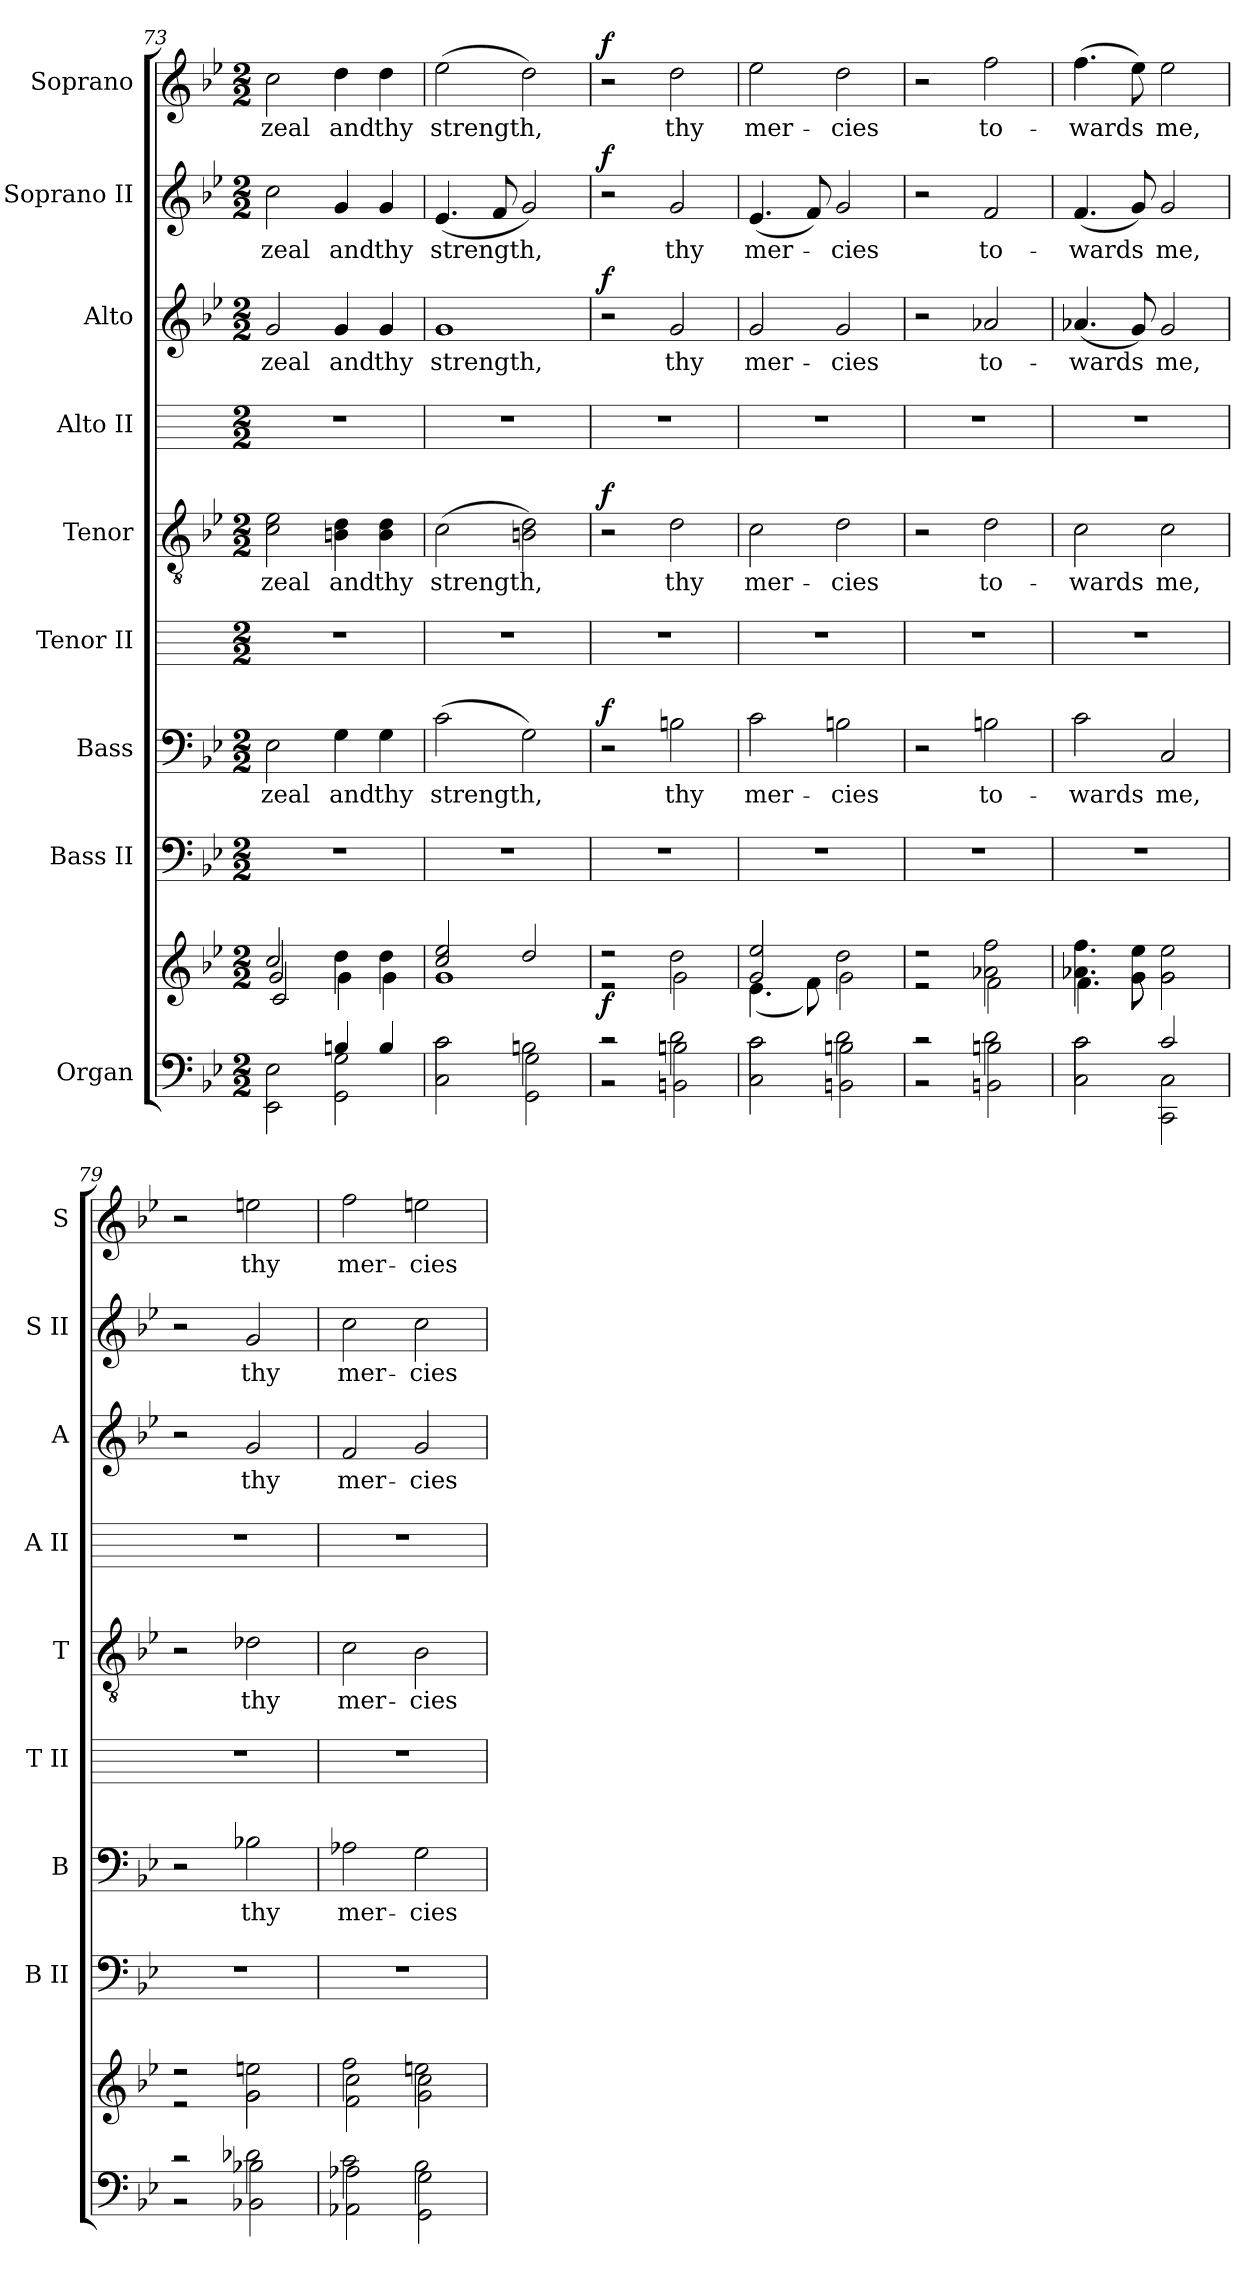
**kern	**kern	**dynam	**kern	**kern	**text	**dynam	**kern	**kern	**text	**dynam	**kern	**kern	**text	**dynam	**kern	**text	**dynam	**kern	**text	**dynam
*part9	*part9	*part9	*part8	*part7	*part7	*part7	*part6	*part5	*part5	*part5	*part4	*part3	*part3	*part3	*part2	*part2	*part2	*part1	*part1	*part1
*staff10	*staff9	*staff9/10	*staff8	*staff7	*staff7	*staff7	*staff6	*staff5	*staff5	*staff5	*staff4	*staff3	*staff3	*staff3	*staff2	*staff2	*staff2	*staff1	*staff1	*staff1
*I"Organ	*	*	*I"Bass II	*I"Bass	*	*	*I"Tenor II	*I"Tenor	*	*	*I"Alto II	*I"Alto	*	*	*I"Soprano II	*	*	*I"Soprano	*	*
*	*	*	*I'B II	*I'B	*	*	*I'T II	*I'T	*	*	*I'A II	*I'A	*	*	*I'S II	*	*	*I'S	*	*
!!LO:LB:g=z
*clefF4	*clefG2	*	*clefF4	*clefF4	*	*	*	*clefGv2	*	*	*	*clefG2	*	*	*clefG2	*	*	*clefG2	*	*
*k[b-e-]	*k[b-e-]	*	*k[b-e-]	*k[b-e-]	*	*	*	*k[b-e-]	*	*	*	*k[b-e-]	*	*	*k[b-e-]	*	*	*k[b-e-]	*	*
*B-:	*B-:	*	*B-:	*B-:	*	*	*	*B-:	*	*	*	*B-:	*	*	*B-:	*	*	*B-:	*	*
*M2/2	*M2/2	*	*M2/2	*M2/2	*	*	*M2/2	*M2/2	*	*	*M2/2	*M2/2	*	*	*M2/2	*	*	*M2/2	*	*
=73	=73	=73	=73	=73	=73	=73	=73	=73	=73	=73	=73	=73	=73	=73	=73	=73	=73	=73	=73	=73
*^	*^	*	*	*	*	*	*	*	*	*	*	*	*	*	*	*	*	*	*	*
*	*	*	*^	*	*	*	*	*	*	*	*	*	*	*	*	*	*	*	*	*	*	*
!	!	!	!	!	!	!	!	!LO:LY:b	!	!	!	!LO:LY:b	!	!	!	!LO:LY:b	!	!	!LO:LY:b	!	!	!LO:LY:b	!
2ryy	2EE-\ 2E-\	2cc/	2g/	2c/	.	1r	2E-	zeal	.	1r	2c 2e-	zeal	.	1r	2g	zeal	.	2cc	zeal	.	2cc	zeal	.
!	!	!	!	!	!	!	!	!LO:LY:b	!	!	!	!LO:LY:b	!	!	!	!LO:LY:b	!	!	!LO:LY:b	!	!	!LO:LY:b	!
4Bn/	2GG\ 2G\	4dd\	4g\	2ryy	.	.	4G	and	.	.	4Bn 4d	and	.	.	4g	and	.	4g	and	.	4dd	and	.
!	!	!	!	!	!	!	!	!LO:LY:b	!	!	!	!LO:LY:b	!	!	!	!LO:LY:b	!	!	!LO:LY:b	!	!	!LO:LY:b	!
4B/	.	4dd\	4g\	.	.	.	4G	thy	.	.	4B 4d	thy	.	.	4g	thy	.	4g	thy	.	4dd	thy	.
*	*	*	*v	*v	*	*	*	*	*	*	*	*	*	*	*	*	*	*	*	*	*	*	*
=74	=74	=74	=74	=74	=74	=74	=74	=74	=74	=74	=74	=74	=74	=74	=74	=74	=74	=74	=74	=74	=74	=74
!	!	!	!	!	!	!	!LO:LY:b	!	!	!	!LO:LY:b	!	!	!	!LO:LY:b	!	!	!LO:LY:b	!	!	!LO:LY:b	!
2c\	2C\ 2c\	2cc/ 2ee-/	1g\	.	1r	(>2c	strength,	.	1r	(>2c	strength,	.	1r	1g	strength,	.	(<4.e-	strength,	.	(>2ee-	strength,	.
.	.	.	.	.	.	.	.	.	.	.	.	.	.	.	.	.	8f	.	.	.	.	.
2Bn\	2GG\ 2G\	2dd/	.	.	.	2G)	.	.	.	2Bn 2d)	.	.	.	.	.	.	2g)	.	.	2dd)	.	.
=75	=75	=75	=75	=75	=75	=75	=75	=75	=75	=75	=75	=75	=75	=75	=75	=75	=75	=75	=75	=75	=75	=75
!	!	!	!	!LO:DY:b	!	!	!	!LO:DY:b	!	!	!	!LO:DY:b	!	!	!	!LO:DY:b	!	!	!LO:DY:b	!	!	!LO:DY:b
2r	2r	2r	2r	f	1r	2r	.	f	1r	2r	.	f	1r	2r	.	f	2r	.	f	2r	.	f
!	!	!	!	!	!	!	!LO:LY:b	!	!	!	!LO:LY:b	!	!	!	!LO:LY:b	!	!	!LO:LY:b	!	!	!LO:LY:b	!
2d\	2BBn\ 2Bn\	2dd\	2g\	.	.	2Bn	thy	.	.	2d	thy	.	.	2g	thy	.	2g	thy	.	2dd	thy	.
=76	=76	=76	=76	=76	=76	=76	=76	=76	=76	=76	=76	=76	=76	=76	=76	=76	=76	=76	=76	=76	=76	=76
!	!	!	!	!	!	!	!LO:LY:b	!	!	!	!LO:LY:b	!	!	!	!LO:LY:b	!	!	!LO:LY:b	!	!	!LO:LY:b	!
2c\	2C\ 2c\	2g/ 2ee-/	(<4.e-\	.	1r	2c	mer-	.	1r	2c	mer-	.	1r	2g	mer-	.	(<4.e-	mer-	.	2ee-	mer-	.
.	.	.	8f\)	.	.	.	.	.	.	.	.	.	.	.	.	.	8f)	.	.	.	.	.
!	!	!	!	!	!	!	!LO:LY:b	!	!	!	!LO:LY:b	!	!	!	!LO:LY:b	!	!	!LO:LY:b	!	!	!LO:LY:b	!
2d\	2BBn\ 2Bn\	2dd\	2g\	.	.	2Bn	-cies	.	.	2d	-cies	.	.	2g	-cies	.	2g	cies	.	2dd	-cies	.
=77	=77	=77	=77	=77	=77	=77	=77	=77	=77	=77	=77	=77	=77	=77	=77	=77	=77	=77	=77	=77	=77	=77
2r	2r	2r	2r	.	1r	2r	.	.	1r	2r	.	.	1r	2r	.	.	2r	.	.	2r	.	.
!	!	!	!	!	!	!	!LO:LY:b	!	!	!	!LO:LY:b	!	!	!	!LO:LY:b	!	!	!LO:LY:b	!	!	!LO:LY:b	!
2d\	2BBn\ 2Bn\	2a-X\ 2ff\	2f\	.	.	2Bn	to-	.	.	2d	to-	.	.	2a-X	to-	.	2f	to-	.	2ff	to-	.
=78	=78	=78	=78	=78	=78	=78	=78	=78	=78	=78	=78	=78	=78	=78	=78	=78	=78	=78	=78	=78	=78	=78
!	!	!	!	!	!	!	!LO:LY:b	!	!	!	!LO:LY:b	!	!	!	!LO:LY:b	!	!	!LO:LY:b	!	!	!LO:LY:b	!
2c\	2C\ 2c\	4.a-X\ 4.ff\	4.f\	.	1r	2c	-wards	.	1r	2c	-wards	.	1r	(<4.a-X	-wards	.	(<4.f	-wards	.	(>4.ff	-wards	.
.	.	8g\ 8ee-\	8g\	.	.	.	.	.	.	.	.	.	.	8g)	.	.	8g)	.	.	8ee-)	.	.
!	!	!	!	!	!	!	!LO:LY:b	!	!	!	!LO:LY:b	!	!	!	!LO:LY:b	!	!	!LO:LY:b	!	!	!LO:LY:b	!
2c/	2CC\ 2C\	2g\ 2ee-\	2g\	.	.	2C	me,	.	.	2c	me,	.	.	2g	me,	.	2g	me,	.	2ee-	me,	.
=79	=79	=79	=79	=79	=79	=79	=79	=79	=79	=79	=79	=79	=79	=79	=79	=79	=79	=79	=79	=79	=79	=79
2r	2r	2r	2r	.	1r	2r	.	.	1r	2r	.	.	1r	2r	.	.	2r	.	.	2r	.	.
!	!	!	!	!	!	!	!LO:LY:b	!	!	!	!LO:LY:b	!	!	!	!LO:LY:b	!	!	!LO:LY:b	!	!	!LO:LY:b	!
2d-X\	2BB-X\ 2B-X\	2g\ 2een\	2g\	.	.	2B-X	thy	.	.	2d-X	thy	.	.	2g	thy	.	2g	thy	.	2een	thy	.
=80	=80	=80	=80	=80	=80	=80	=80	=80	=80	=80	=80	=80	=80	=80	=80	=80	=80	=80	=80	=80	=80	=80
!	!	!	!	!	!	!	!LO:LY:b	!	!	!	!LO:LY:b	!	!	!	!LO:LY:b	!	!	!LO:LY:b	!	!	!LO:LY:b	!
2c\	2AA-X\ 2A-X\	2ff\	2f\ 2cc\	.	1r	2A-X	mer-	.	1r	2c	mer-	.	1r	2f	mer-	.	2cc	mer-	.	2ff	mer-	.
!	!	!	!	!	!	!	!LO:LY:b	!	!	!	!LO:LY:b	!	!	!	!LO:LY:b	!	!	!LO:LY:b	!	!	!LO:LY:b	!
2B-\	2GG\ 2G\	2een\	2g\ 2cc\	.	.	2G	-cies	.	.	2B-	-cies	.	.	2g	-cies	.	2cc	-cies	.	2een	-cies	.
*v	*v	*	*	*	*	*	*	*	*	*	*	*	*	*	*	*	*	*	*	*	*	*
*	*v	*v	*	*	*	*	*	*	*	*	*	*	*	*	*	*	*	*	*	*	*
=	=	=	=	=	=	=	=	=	=	=	=	=	=	=	=	=	=	=	=	=
*-	*-	*-	*-	*-	*-	*-	*-	*-	*-	*-	*-	*-	*-	*-	*-	*-	*-	*-	*-	*-
